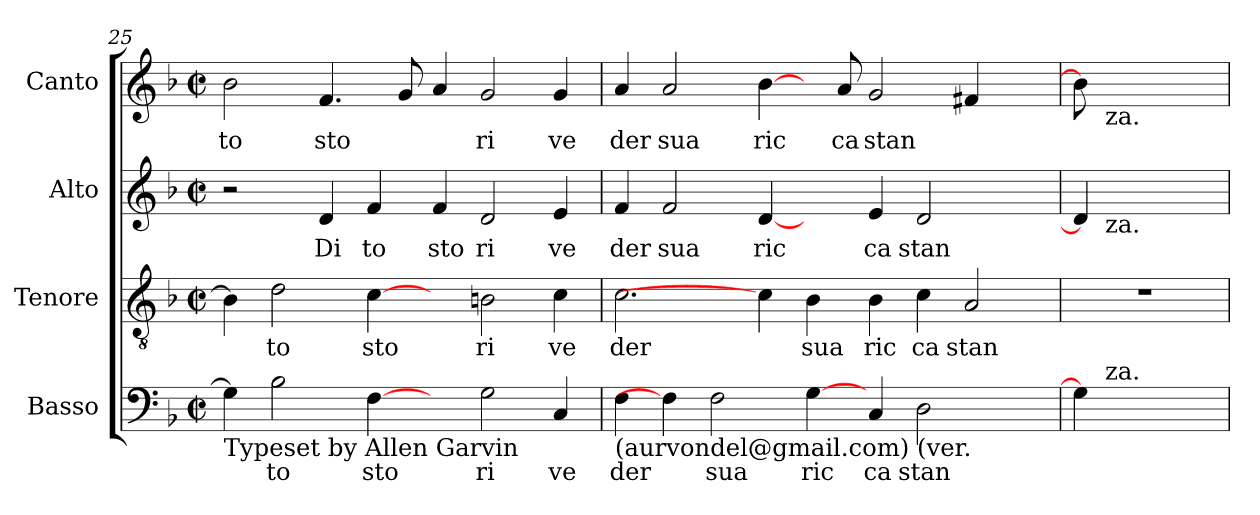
**kern	**text	**kern	**text	**kern	**text	**kern	**text
*part4	*part4	*part3	*part3	*part2	*part2	*part1	*part1
*staff4	*staff4	*staff3	*staff3	*staff2	*staff2	*staff1	*staff1
*I"Basso	*	*I"Tenore	*	*I"Alto	*	*I"Canto	*
*clefF4	*	*clefGv2	*	*clefG2	*	*clefG2	*
*k[b-]	*	*k[b-]	*	*k[b-]	*	*k[b-]	*
*F:	*	*F:	*	*F:	*	*F:	*
*M2/2	*	*M2/2	*	*M2/2	*	*M2/2	*
*met(c|)	*	*met(c|)	*	*met(c|)	*	*met(c|)	*
=25	=25	=25	=25	=25	=25	=25	=25
!LO:TX:b:t=Typeset by Allen Garvin	!	!	!	!	!	!	!
!	!LO:LY:b:cj	!	!LO:LY:b:cj	!	!	!	!LO:LY:b:cj
4G\]	.	4B-\]	.	2r	.	2b-\	to
!	!LO:LY:b:cj	!	!LO:LY:b:cj	!	!	!	!
2B-\	to	2d\	to	.	.	.	.
!	!	!	!	!	!LO:LY:b:cj	!	!LO:LY:b:cj
.	.	.	.	4d/	Di	4.f/	sto
!	!LO:LY:b:cj	!	!LO:LY:b:cj	!	!LO:LY:b:cj	!	!
[4F\	sto	[4c\	sto	4f/	to	.	.
!	!	!	!	!	!	!	!LO:LY:b:cj
.	.	.	.	.	.	8g/	.
!	!	!	!	!	!LO:LY:b:cj	!	!LO:LY:b:cj
4ryy	.	4ryy	.	4f/	sto	4a/	.
!	!LO:LY:b:cj	!	!LO:LY:b:cj	!	!LO:LY:b:cj	!	!LO:LY:b:cj
2G\	ri	2Bn\	ri	2d/	ri	2g/	ri
!	!LO:LY:b:cj	!	!LO:LY:b:cj	!	!LO:LY:b:cj	!	!LO:LY:b:cj
4C/	ve	4c\	ve	4e/	ve	4g/	ve
=26	=26	=26	=26	=26	=26	=26	=26
!LO:TX:b:t=(aurvondel@gmail.com) (ver.	!	!	!	!	!	!	!
!	!LO:LY:b:cj	!	!LO:LY:b:cj	!	!LO:LY:b:cj	!	!LO:LY:b:cj
4F\	der	2.c\	der	4f/	der	4a/	der
!	!	!	!	!	!LO:LY:b:cj	!	!LO:LY:b:cj
4F\]	.	.	.	2f/	sua	2a/	sua
!	!LO:LY:b:cj	!	!	!	!	!	!
2F\	sua	.	.	.	.	.	.
!	!	!	!	!	!LO:LY:b:cj	!	!LO:LY:b:cj
.	.	4c\]	.	[4d/	ric	[4b-\	ric
!	!LO:LY:b:cj	!	!LO:LY:b:cj	!	!	!	!
[4G\	ric	4B-\	sua	4ryy	.	8ryy	.
!	!	!	!	!	!	!	!LO:LY:b:cj
.	.	.	.	.	.	8a/	ca
!	!LO:LY:b:cj	!	!LO:LY:b:cj	!	!LO:LY:b:cj	!	!LO:LY:b:cj
4C/	ca	4B-\	ric	4e/	ca	2g/	stan
!	!LO:LY:b:cj	!	!LO:LY:b:cj	!	!LO:LY:b:cj	!	!
2D\	stan	4c\	ca	2d/	stan	.	.
!	!	!	!LO:LY:b:cj	!	!	!	!LO:LY:b:cj
.	.	2A/	stan	.	.	4f#/	.
4ryy	.	.	.	4ryy	.	4ryy	.
=27	=27	=27	=27	=27	=27	=27	=27
!LO:TX:b:t=2015-01-10) CC BY-NC 3.0	!	!	!	!	!	!	!
*^	*	*	*	*^	*	*	*
4G\]	8ryy	.	1r	.	4d/]	8ryy	.	8b-\]	.
!	!	!	!	!	!	!	!	!LO:TX:b:t=za.	!
!	!	!	!	!	!	!LO:TX:b:t=za.	!	!	!
!	!LO:TX:a:t=za.	!	!	!	!	!	!	!	!
.	2..ryy	.	.	.	.	2..ryy	.	2..ryy	.
2.ryy	.	.	.	.	2.ryy	.	.	.	.
*v	*v	*	*	*	*v	*v	*	*	*
=	=	=	=	=	=	=	=
*-	*-	*-	*-	*-	*-	*-	*-
